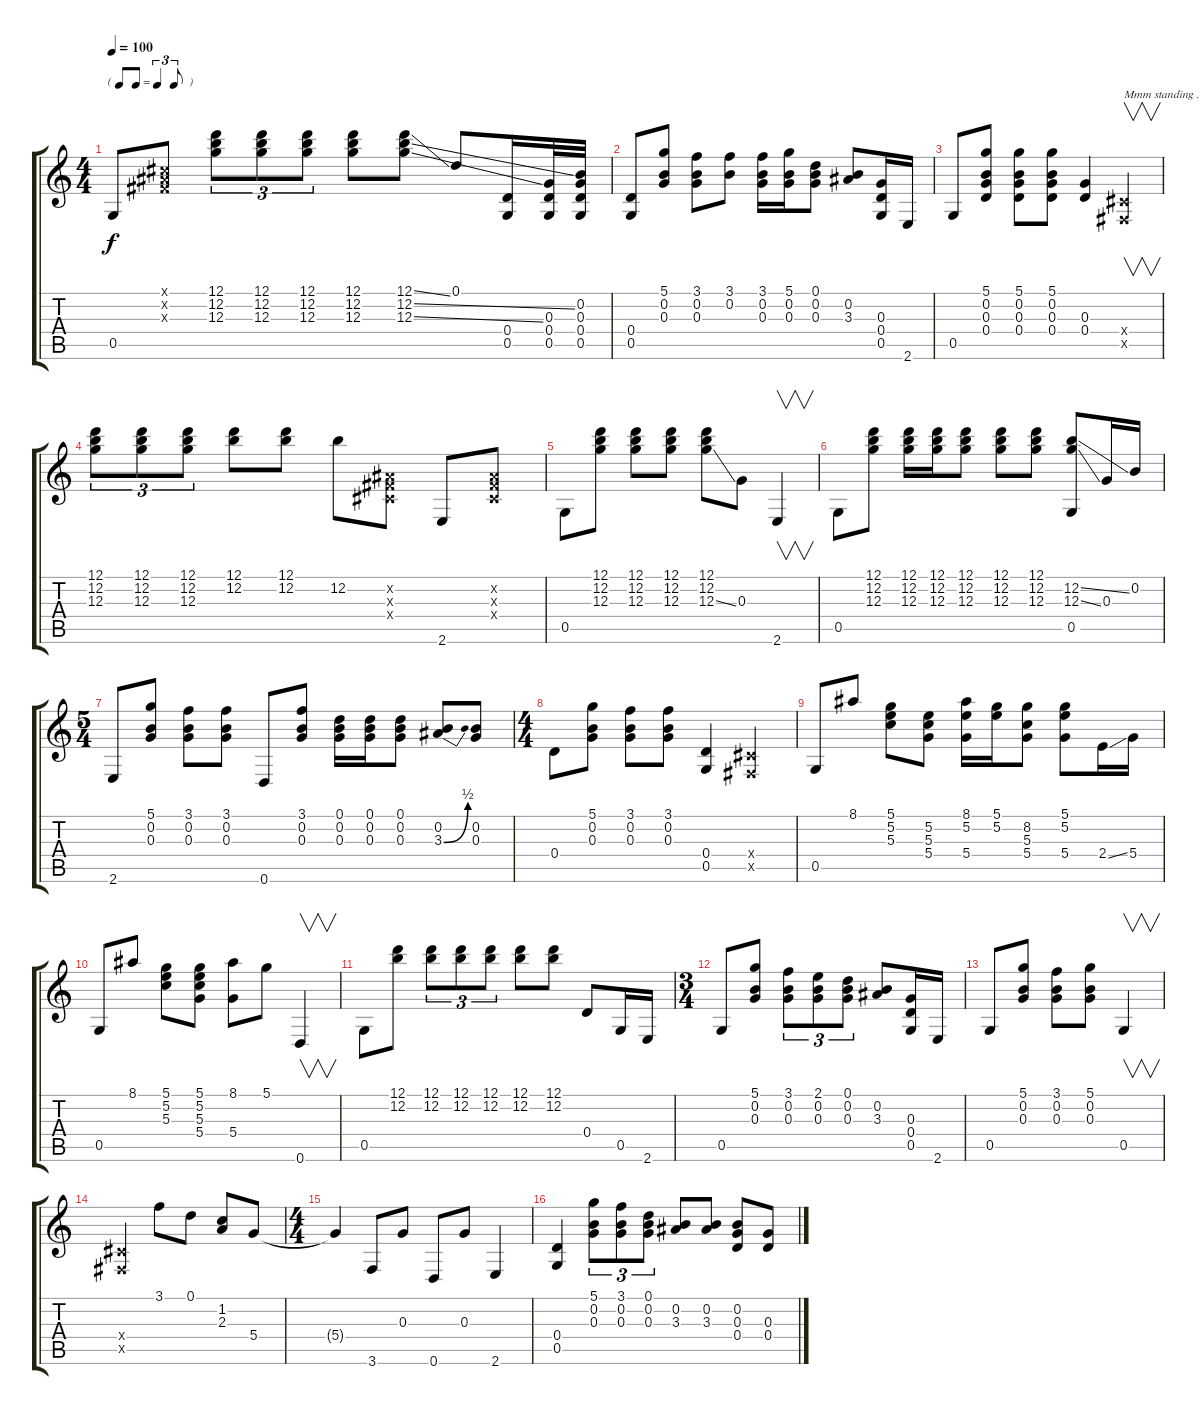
\track "" {instrument acousticguitarsteel}
\staff {score tabs}
\tuning (D4 B3 G3 D3 G2 D2) {hide}
\ts (4 4)
\tf triplet8th
\tempo 100
\clef g2
\ks c
0.5.8{dy f} (-1.1{x} -1.2{x} -1.3{x}).8 (12.1 12.2 12.3).8{tu (3 2)} (12.1 12.2 12.3).8{tu (3 2)} (12.1 12.2 12.3).8{tu (3 2)} (12.1 12.2 12.3).8 (12.1{ss} 12.2{ss} 12.3{ss}).8 0.1.8 (0.4 0.5).16 (0.3 0.4 0.5).32 (0.2 0.3 0.4 0.5).32 |
(0.4 0.5).8 (5.1 0.2 0.3).8 (3.1 0.2 0.3).8 (3.1 0.2).8 (3.1 0.2 0.3).16 (5.1 0.2 0.3).16 (0.1 0.2 0.3).8 (0.2 3.3).8 (0.3 0.4 0.5).16 2.6.16 |
0.5.8 (5.1 0.2 0.3 0.4).8 (5.1 0.2 0.3 0.4).8 (5.1 0.2 0.3 0.4).8 (0.3 0.4).4 (-1.4{x} -1.5{x}).4{v txt "Mmm standing ..."} |
(12.1 12.2 12.3).8{tu (3 2)} (12.1 12.2 12.3).8{tu (3 2)} (12.1 12.2 12.3).8{tu (3 2)} (12.1 12.2).8 (12.1 12.2).8 12.2.8 (-1.2{x} -1.3{x} -1.4{x}).8 2.6.8 (-1.2{x} -1.3{x} -1.4{x}).8 |
0.5.8 (12.1 12.2 12.3).8 (12.1 12.2 12.3).8 (12.1 12.2 12.3).8 (12.1 12.2 12.3{ss}).8 0.3.8 2.6.4{v} |
0.5.8 (12.1 12.2 12.3).8 (12.1 12.2 12.3).16 (12.1 12.2 12.3).16 (12.1 12.2 12.3).8 (12.1 12.2 12.3).8 (12.1 12.2 12.3).8 (12.2{ss} 12.3{ss} 0.5).8 0.3.16 0.2.16 |
\ts (5 4)
2.6.8 (5.1 0.2 0.3).8 (3.1 0.2 0.3).8 (3.1 0.2 0.3).8 0.6.8 (3.1 0.2 0.3).8 (0.1 0.2 0.3).16 (0.1 0.2 0.3).16 (0.1 0.2 0.3).8 (0.2 3.3{be (bend 0 0 60 2)}).8 (0.2 0.3).8 |
\ts (4 4)
0.4.8 (5.1 0.2 0.3).8 (3.1 0.2 0.3).8 (3.1 0.2 0.3).8 (0.4 0.5).4 (-1.4{x} -1.5{x}).4 |
0.5.8 8.1.8 (5.1 5.2 5.3).8 (5.2 5.3 5.4).8 (8.1 5.2 5.4).16 (5.1 5.2).16 (8.2 5.3 5.4).8 (5.1 5.2 5.4).8 2.4{ss}.16 5.4.16 |
0.5.8 8.1.8 (5.1 5.2 5.3).8 (5.1 5.2 5.3 5.4).8 (8.1 5.4).8 5.1.8 0.6.4{v} |
0.5.8 (12.1 12.2).8 (12.1 12.2).8{tu (3 2)} (12.1 12.2).8{tu (3 2)} (12.1 12.2).8{tu (3 2)} (12.1 12.2).8 (12.1 12.2).8 0.4.8 0.5.16 2.6.16 |
\ts (3 4)
0.5.8 (5.1 0.2 0.3).8 (3.1 0.2 0.3).8{tu (3 2)} (2.1 0.2 0.3).8{tu (3 2)} (0.1 0.2 0.3).8{tu (3 2)} (0.2 3.3).8 (0.3 0.4 0.5).16 2.6.16 |
0.5.8 (5.1 0.2 0.3).8 (3.1 0.2 0.3).8 (5.1 0.2 0.3).8 0.5.4{v} |
(-1.4{x} -1.5{x}).4 3.1.8 0.1.8 (1.2 2.3).8 5.4.8 |
\ts (4 4)
5.4{t}.4 3.6.8 0.3.8 0.6.8 0.3.8 2.6.4 |
(0.4 0.5).4 (5.1 0.2 0.3).8{tu (3 2)} (3.1 0.2 0.3).8{tu (3 2)} (0.1 0.2 0.3).8{tu (3 2)} (0.2 3.3).8 (0.2 3.3).8 (0.2 0.3 0.4).8 (0.3 0.4).8
